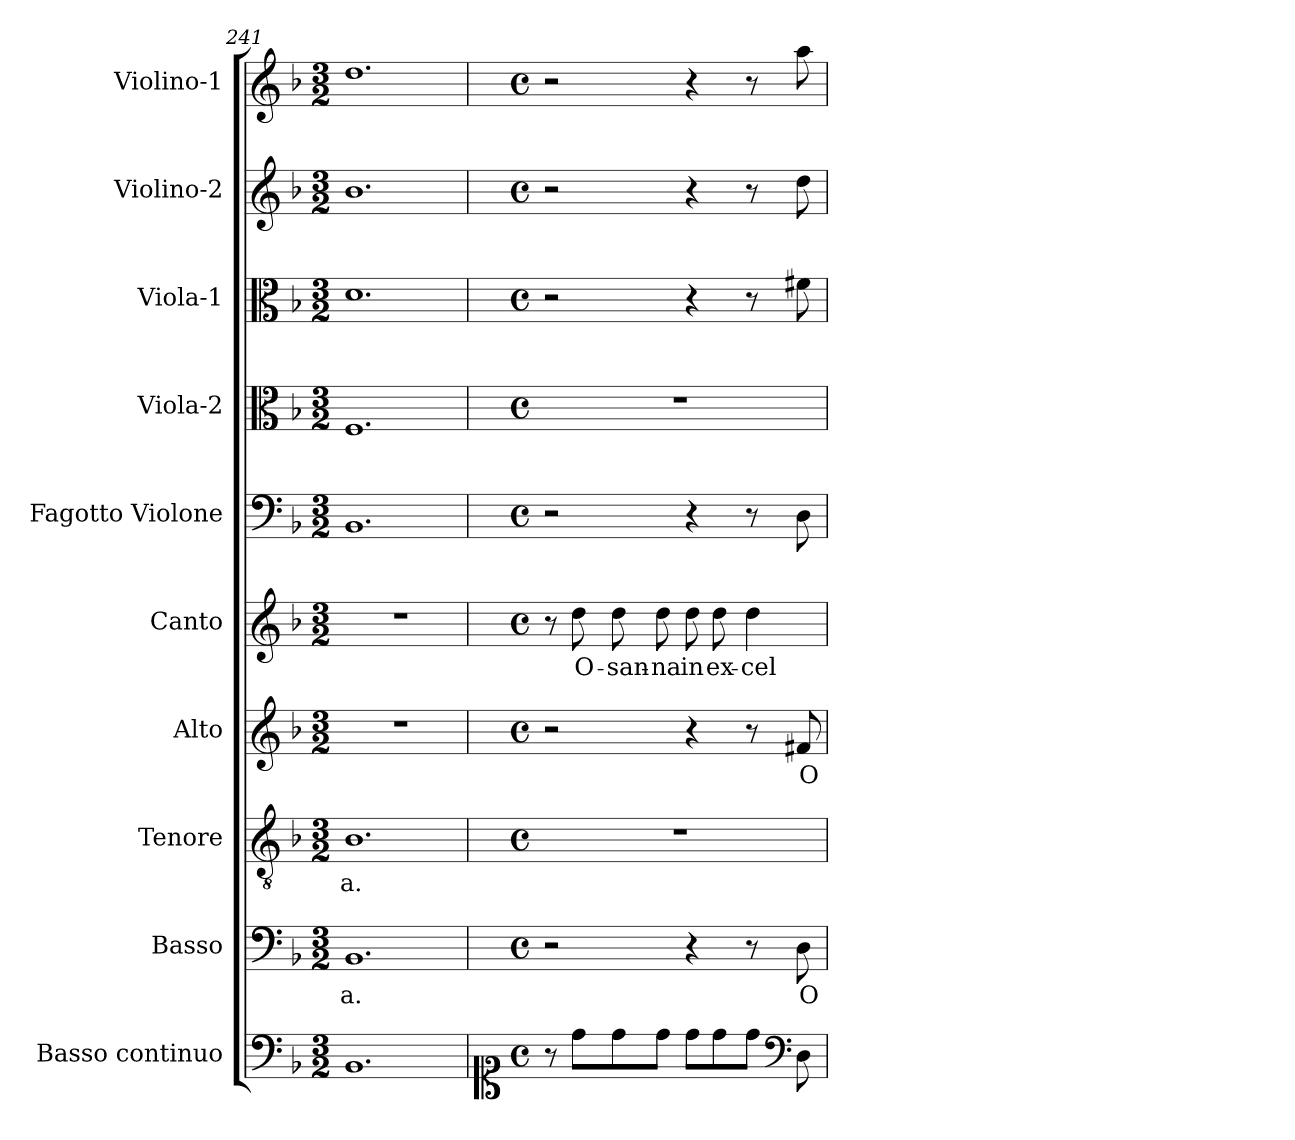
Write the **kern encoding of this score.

**kern	**kern	**text	**kern	**text	**kern	**text	**kern	**text	**kern	**kern	**kern	**kern	**kern
*part10	*part9	*part9	*part8	*part8	*part7	*part7	*part6	*part6	*part5	*part4	*part3	*part2	*part1
*staff10	*staff9	*staff9	*staff8	*staff8	*staff7	*staff7	*staff6	*staff6	*staff5	*staff4	*staff3	*staff2	*staff1
*I"Basso continuo	*I"Basso	*	*I"Tenore	*	*I"Alto	*	*I"Canto	*	*I"Fagotto Violone	*I"Viola-2	*I"Viola-1	*I"Violino-2	*I"Violino-1
*clefF4	*clefF4	*	*clefGv2	*	*clefG2	*	*clefG2	*	*clefF4	*clefC3	*clefC3	*clefG2	*clefG2
*k[b-]	*k[b-]	*	*k[b-]	*	*k[b-]	*	*k[b-]	*	*k[b-]	*k[b-]	*k[b-]	*k[b-]	*k[b-]
*F:	*F:	*	*F:	*	*F:	*	*F:	*	*F:	*F:	*F:	*F:	*F:
*M3/2	*M3/2	*	*M3/2	*	*M3/2	*	*M3/2	*	*M3/2	*M3/2	*M3/2	*M3/2	*M3/2
=241	=241	=241	=241	=241	=241	=241	=241	=241	=241	=241	=241	=241	=241
!	!	!LO:LY:b	!	!	!	!	!	!	!	!	!	!	!
!	!	!	!	!LO:LY:b	!	!	!	!	!	!	!	!	!
1.BB-	1.BB-	-a.	1.B-	-a.	1.r	.	1.r	.	1.BB-	1.F	1.d	1.b-	1.dd
!!LO:PB:g=z
=242	=242	=242	=242	=242	=242	=242	=242	=242	=242	=242	=242	=242	=242
*clefC1	*	*	*	*	*	*	*	*	*	*	*	*	*
*M4/4	*M4/4	*	*M4/4	*	*M4/4	*	*M4/4	*	*M4/4	*M4/4	*M4/4	*M4/4	*M4/4
*met(c)	*met(c)	*	*met(c)	*	*met(c)	*	*met(c)	*	*met(c)	*met(c)	*met(c)	*met(c)	*met(c)
8r	2r	.	1r	.	2r	.	8r	.	2r	1r	2r	2r	2r
!	!	!	!	!	!	!	!	!LO:LY:b	!	!	!	!	!
8dd\L	.	.	.	.	.	.	8dd\	O-	.	.	.	.	.
!	!	!	!	!	!	!	!	!LO:LY:b	!	!	!	!	!
8dd\	.	.	.	.	.	.	8dd\	-san-	.	.	.	.	.
!	!	!	!	!	!	!	!	!LO:LY:b	!	!	!	!	!
8dd\J	.	.	.	.	.	.	8dd\	-na	.	.	.	.	.
!	!	!	!	!	!	!	!	!LO:LY:b	!	!	!	!	!
8dd\L	4r	.	.	.	4r	.	8dd\	in	4r	.	4r	4r	4r
!	!	!	!	!	!	!	!	!LO:LY:b	!	!	!	!	!
8dd\	.	.	.	.	.	.	8dd\	ex-	.	.	.	.	.
!	!	!	!	!	!	!	!	!LO:LY:b	!	!	!	!	!
8dd\J	8r	.	.	.	8r	.	4dd\	-cel-	8r	.	8r	8r	8r
*clefF4	*	*	*	*	*	*	*	*	*	*	*	*	*
!	!	!LO:LY:b	!	!	!	!	!	!	!	!	!	!	!
!	!	!	!	!	!	!LO:LY:b	!	!	!	!	!	!	!
8D\	8D\	O-	.	.	8f#X/	O-	.	.	8D\	.	8f#X\	8dd\	8aa\
=	=	=	=	=	=	=	=	=	=	=	=	=	=
*-	*-	*-	*-	*-	*-	*-	*-	*-	*-	*-	*-	*-	*-
